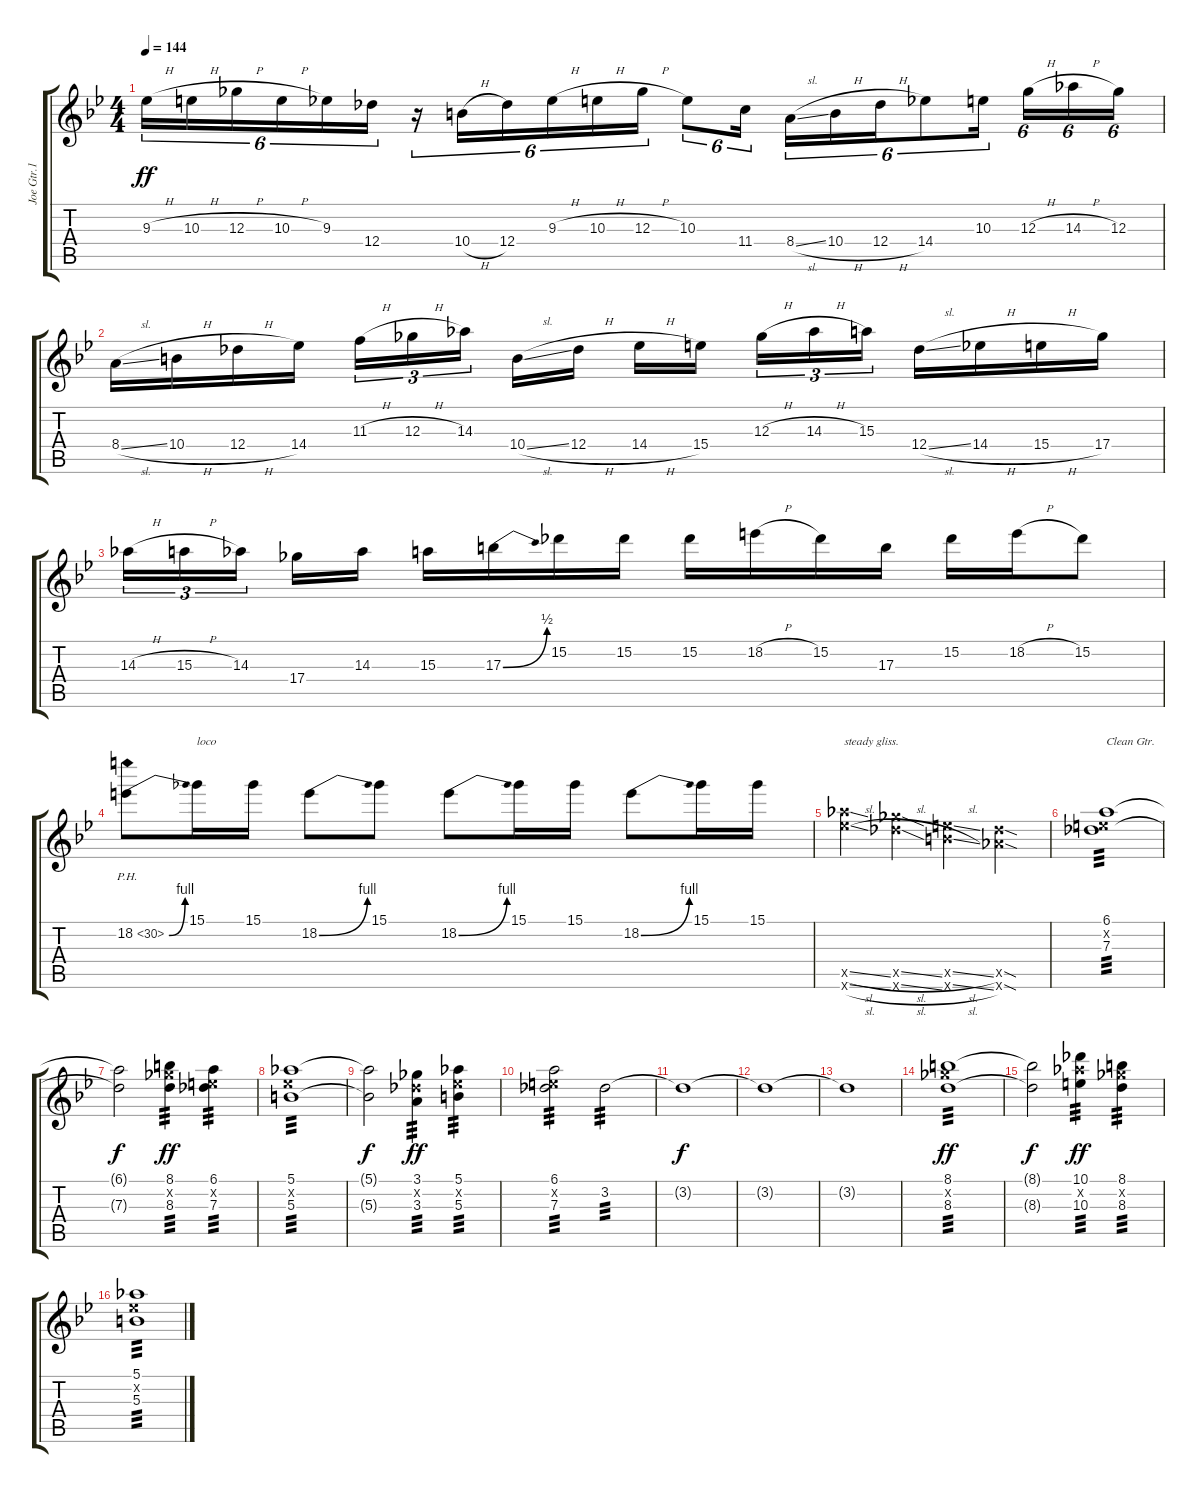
\track ("Joe Gtr.1" "Joe Gtr.1") {instrument distortionguitar}
\staff {score tabs}
\tuning (Eb4 Bb3 Gb3 Db3 Ab2 Eb2) {hide}
\ts (4 4)
\tempo 144
\clef g2
\ks gminor
9.3{h}.16{tu (6 4) dy ff} 10.3{h}.16{tu (6 4)} 12.3{h}.16{tu (6 4)} 10.3{h}.16{tu (6 4)} 9.3.16{tu (6 4)} 12.4.16{tu (6 4)} r.16{tu (6 4)} 10.4{h}.16{tu (6 4)} 12.4.16{tu (6 4)} 9.3{h}.16{tu (6 4)} 10.3{h}.16{tu (6 4)} 12.3{h}.16{tu (6 4)} 10.3.8{tu (6 4)} 11.4.16{tu (6 4)} 8.4{sl}.16{tu (6 4)} 10.4{h}.16{tu (6 4)} 12.4{h}.16{tu (6 4)} 14.4.8{tu (6 4)} 10.3.16{tu (6 4)} 12.3{h}.16{tu (6 4)} 14.3{h}.16{tu (6 4)} 12.3.16{tu (6 4)} |
8.4{sl}.16 10.4{h}.16 12.4{h}.16 14.4.16 11.3{h}.16{tu (3 2)} 12.3{h}.16{tu (3 2)} 14.3.16{tu (3 2) beam splitsecondary} 10.4{sl}.16 12.4{h}.16 14.4{h}.16 15.4.16{beam splitsecondary} 12.3{h}.16{tu (3 2)} 14.3{h}.16{tu (3 2)} 15.3.16{tu (3 2)} 12.4{sl}.16 14.4{h}.16 15.4{h}.16 17.4.16 |
14.3{h}.16{tu (3 2)} 15.3{h}.16{tu (3 2)} 14.3.16{tu (3 2) beam splitsecondary} 17.4.16 14.3.16 15.3.16 17.3{be (bend 0 0 60 2)}.16 15.2.16 15.2.16 15.2.16 18.2{h}.16 15.2.16 17.3.16 15.2.16 18.2{h}.16 15.2.8 |
18.2{be (bend 0 0 60 4) ph 12}.8 15.1.16{txt "loco"} 15.1.16 18.2{be (bend 0 0 60 4)}.8 15.1.8 18.2{be (bend 0 0 60 4)}.8 15.1.16 15.1.16 18.2{be (bend 0 0 60 4)}.8 15.1.16 15.1.16 |
(24.5{sl x} 24.6{sl x}).4{txt "steady gliss."} (22.5{sl x} 22.6{sl x}).4 (20.5{sl x} 20.6{sl x}).4 (17.5{sod x} 17.6{sod x}).4 |
(6.1 6.2{x} 7.3).1{txt "Clean Gtr." tp 3 instrument acousticguitarnylon} |
(6.1{t} 7.3{t}).2{dy f} (8.1 8.2{x} 8.3).4{tp 3 dy ff} (6.1 6.2{x} 7.3).4{tp 3} |
(5.1 5.2{x} 5.3).1{tp 3} |
(5.1{t} 5.3{t}).2{dy f} (3.1 3.2{x} 3.3).4{tp 3 dy ff} (5.1 5.2{x} 5.3).4{tp 3} |
(6.1 6.2{x} 7.3).2{tp 3} 3.2.2{tp 3} |
3.2{t}.1{dy f} |
3.2{t}.1 |
3.2{t}.1 |
(8.1 8.2{x} 8.3).1{tp 3 dy ff} |
(8.1{t} 8.3{t}).2{dy f} (10.1 10.2{x} 10.3).4{tp 3 dy ff} (8.1 8.2{x} 8.3).4{tp 3} |
(5.1 5.2{x} 5.3).1{tp 3}
